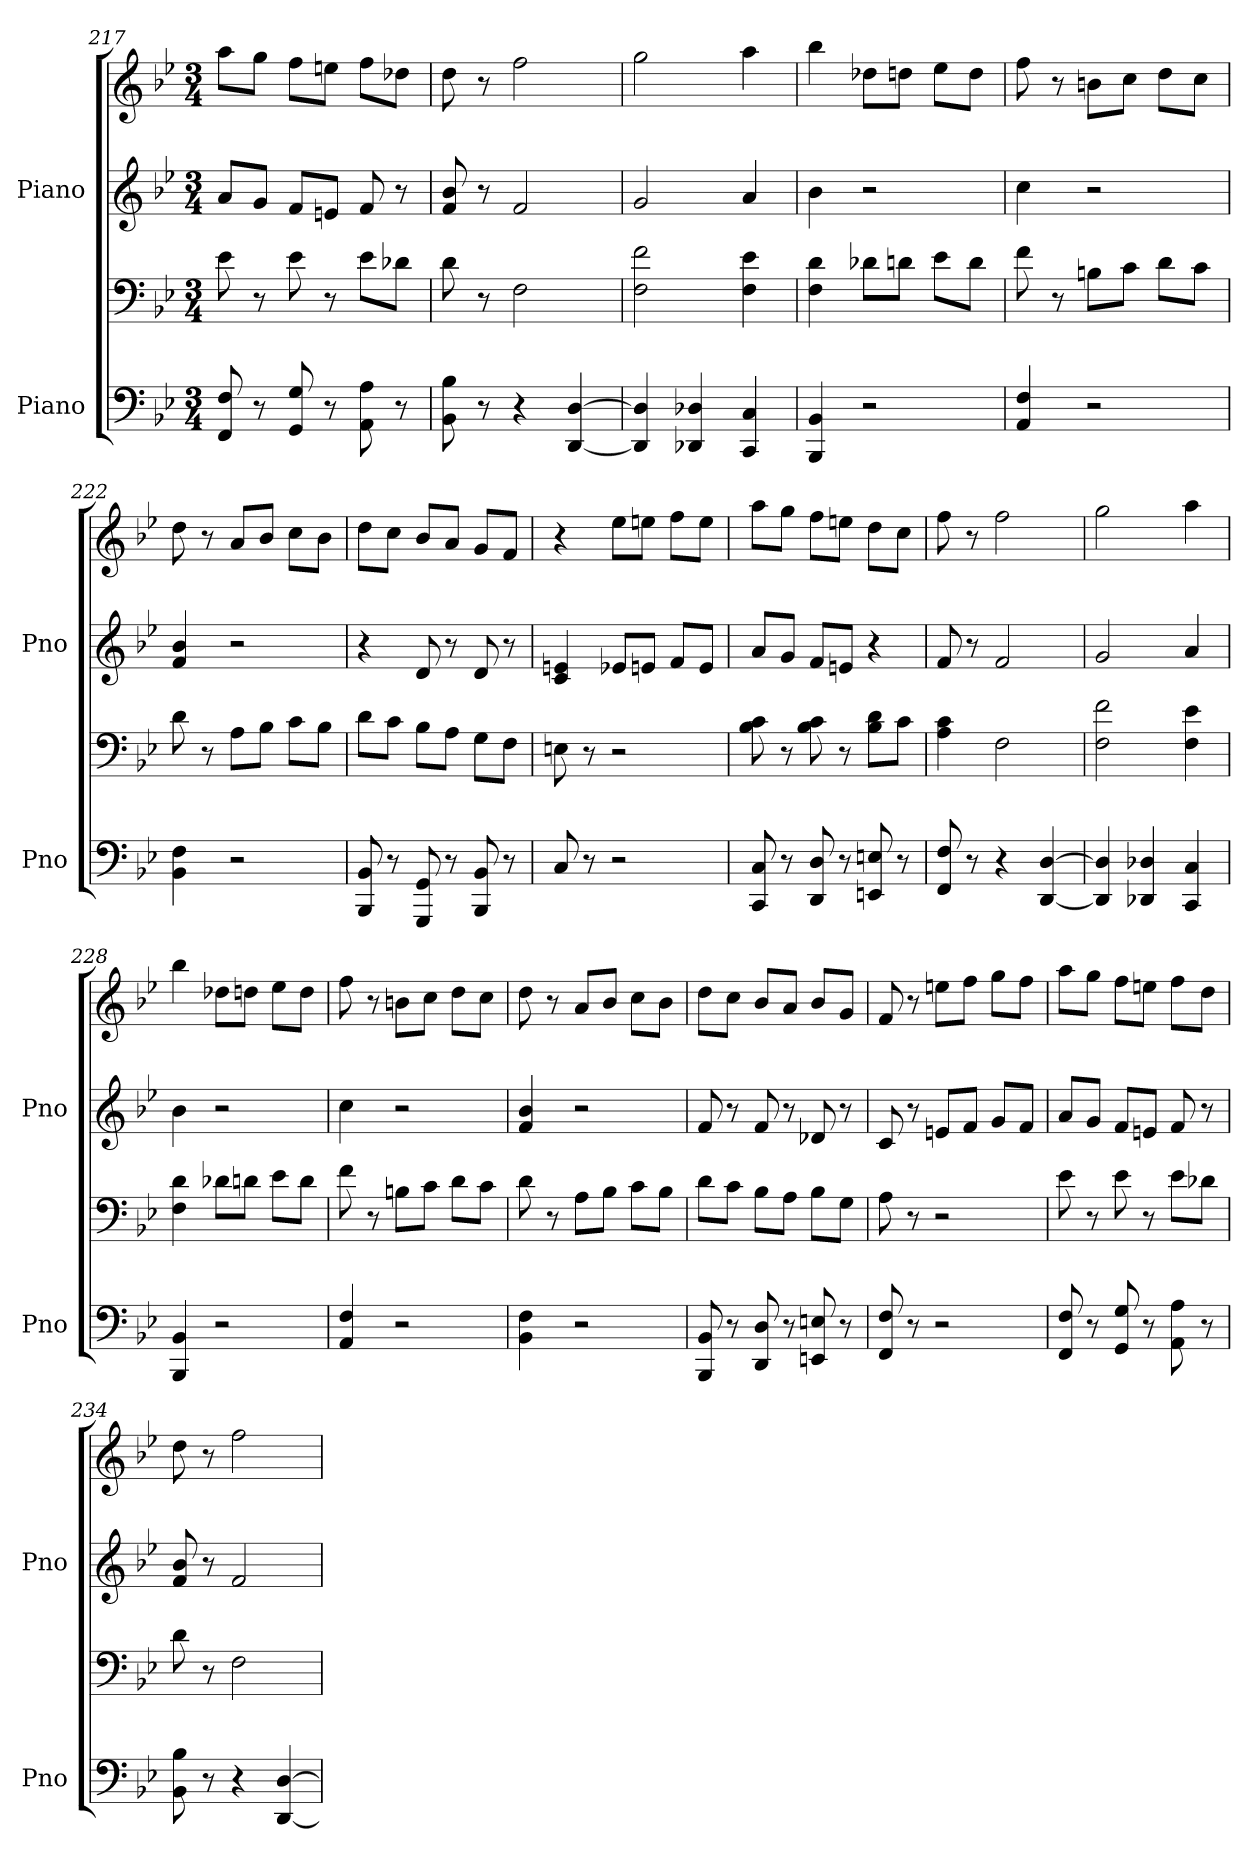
**kern	**kern	**kern	**kern
*part2	*part2	*part1	*part1
*staff4	*staff3	*staff2	*staff1
*I"Piano	*	*I"Piano	*
*I'Pno	*	*I'Pno	*
*clefF4	*clefF4	*clefG2	*clefG2
*k[b-e-]	*k[b-e-]	*k[b-e-]	*k[b-e-]
*M3/4	*M3/4	*M3/4	*M3/4
=217	=217	=217	=217
8FF/ 8F/	8e-\	8a/L	8aa\L
8r	8r	8g/J	8gg\J
8GG/ 8G/	8e-\	8f/L	8ff\L
8r	8r	8en/J	8een\J
8AA\ 8A\	8e-\L	8f/	8ff\L
8r	8d-X\J	8r	8dd-X\J
=218	=218	=218	=218
8BB-\ 8B-\	8d\	8f/ 8b-/	8dd\
8r	8r	8r	8r
4r	2F\	2f/	2ff\
[4DD/ [4D/	.	.	.
!!LO:LB:g=z
=219	=219	=219	=219
4DD/] 4D/]	2F\ 2f\	2g/	2gg\
4DD-X/ 4D-X/	.	.	.
4CC/ 4C/	4F\ 4e-\	4a/	4aa\
=220	=220	=220	=220
4BBB-/ 4BB-/	4F\ 4d\	4b-\	4bb-\
2r	8d-X\L	2r	8dd-X\L
.	8dn\J	.	8ddn\J
.	8e-\L	.	8ee-\L
.	8d\J	.	8dd\J
=221	=221	=221	=221
4AA/ 4F/	8f\	4cc\	8ff\
.	8r	.	8r
2r	8Bn\L	2r	8bn\L
.	8c\J	.	8cc\J
.	8d\L	.	8dd\L
.	8c\J	.	8cc\J
=222	=222	=222	=222
4BB-\ 4F\	8d\	4f/ 4b-/	8dd\
.	8r	.	8r
2r	8A\L	2r	8a/L
.	8B-\J	.	8b-/J
.	8c\L	.	8cc\L
.	8B-\J	.	8b-\J
=223	=223	=223	=223
8BBB-/ 8BB-/	8d\L	4r	8dd\L
8r	8c\J	.	8cc\J
8GGG/ 8GG/	8B-\L	8d/	8b-/L
8r	8A\J	8r	8a/J
8BBB-/ 8BB-/	8G\L	8d/	8g/L
8r	8F\J	8r	8f/J
=224	=224	=224	=224
8C/	8En\	4c/ 4en/	4r
8r	8r	.	.
2r	2r	8e-X/L	8ee-\L
.	.	8en/J	8een\J
.	.	8f/L	8ff\L
.	.	8e/J	8ee\J
!!LO:LB:g=z
=225	=225	=225	=225
8CC/ 8C/	8B-\ 8c\	8a/L	8aa\L
8r	8r	8g/J	8gg\J
8DD/ 8D/	8B-\ 8c\	8f/L	8ff\L
8r	8r	8en/J	8een\J
8EEn/ 8En/	8B-\ 8d\L	4r	8dd\L
8r	8c\J	.	8cc\J
=226	=226	=226	=226
8FF/ 8F/	4A\ 4c\	8f/	8ff\
8r	.	8r	8r
4r	2F\	2f/	2ff\
[4DD/ [4D/	.	.	.
=227	=227	=227	=227
4DD/] 4D/]	2F\ 2f\	2g/	2gg\
4DD-X/ 4D-X/	.	.	.
4CC/ 4C/	4F\ 4e-\	4a/	4aa\
=228	=228	=228	=228
4BBB-/ 4BB-/	4F\ 4d\	4b-\	4bb-\
2r	8d-X\L	2r	8dd-X\L
.	8dn\J	.	8ddn\J
.	8e-\L	.	8ee-\L
.	8d\J	.	8dd\J
=229	=229	=229	=229
4AA/ 4F/	8f\	4cc\	8ff\
.	8r	.	8r
2r	8Bn\L	2r	8bn\L
.	8c\J	.	8cc\J
.	8d\L	.	8dd\L
.	8c\J	.	8cc\J
=230	=230	=230	=230
4BB-\ 4F\	8d\	4f/ 4b-/	8dd\
.	8r	.	8r
2r	8A\L	2r	8a/L
.	8B-\J	.	8b-/J
.	8c\L	.	8cc\L
.	8B-\J	.	8b-\J
!!LO:PB:g=z
=231	=231	=231	=231
8BBB-/ 8BB-/	8d\L	8f/	8dd\L
8r	8c\J	8r	8cc\J
8DD/ 8D/	8B-\L	8f/	8b-/L
8r	8A\J	8r	8a/J
8EEn/ 8En/	8B-\L	8d-X/	8b-/L
8r	8G\J	8r	8g/J
=232	=232	=232	=232
8FF/ 8F/	8A\	8c/	8f/
8r	8r	8r	8r
2r	2r	8en/L	8een\L
.	.	8f/J	8ff\J
.	.	8g/L	8gg\L
.	.	8f/J	8ff\J
=233	=233	=233	=233
8FF/ 8F/	8e-\	8a/L	8aa\L
8r	8r	8g/J	8gg\J
8GG/ 8G/	8e-\	8f/L	8ff\L
8r	8r	8en/J	8een\J
8AA\ 8A\	8e-\L	8f/	8ff\L
8r	8d-X\J	8r	8dd\J
=234	=234	=234	=234
8BB-\ 8B-\	8d\	8f/ 8b-/	8dd\
8r	8r	8r	8r
4r	2F\	2f/	2ff\
[4DD/ [4D/	.	.	.
=	=	=	=
*-	*-	*-	*-
